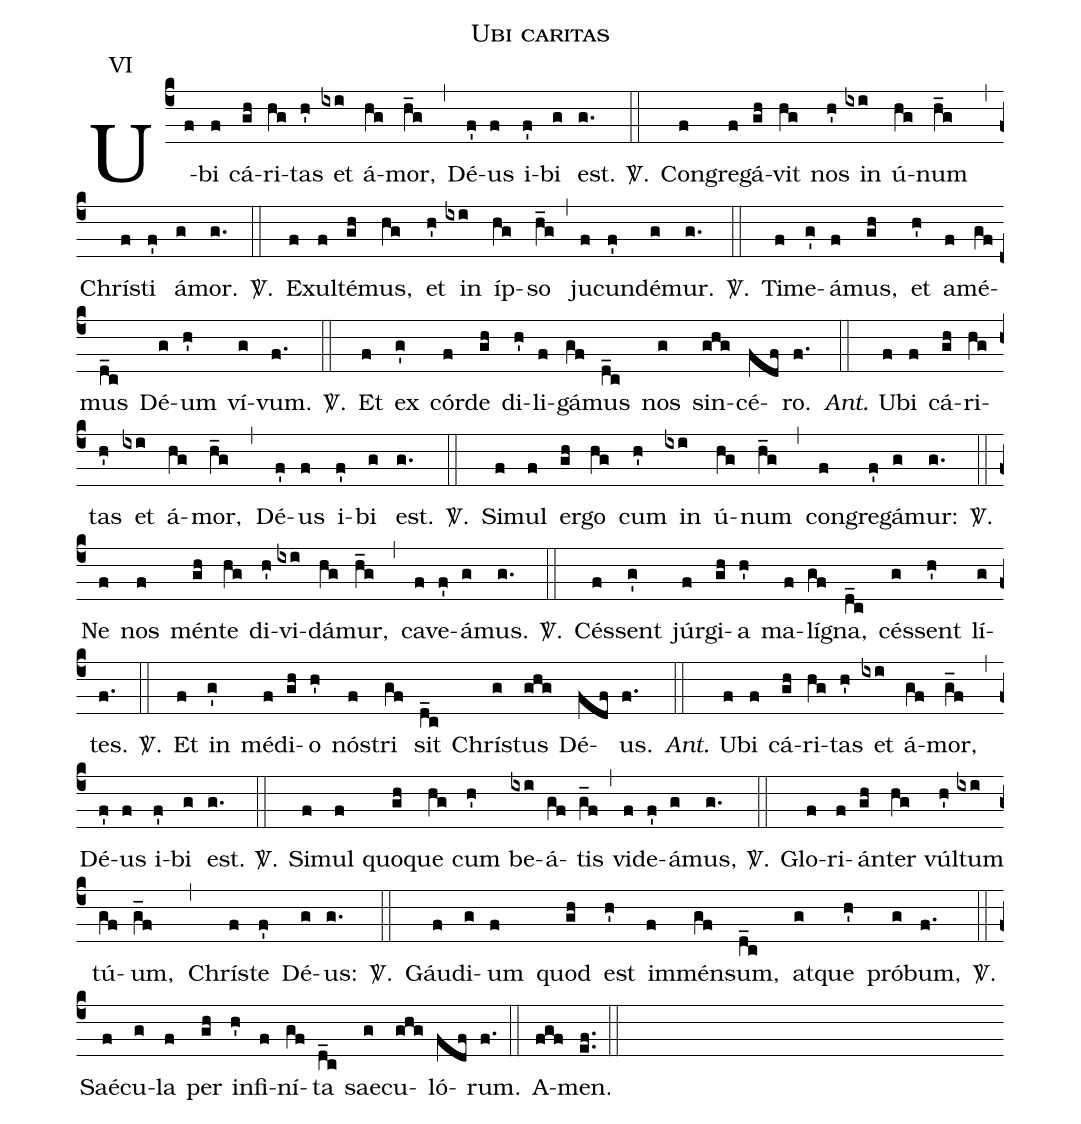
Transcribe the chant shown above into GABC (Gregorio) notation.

name:Ubi caritas;
annotation:VI;
%%
(c4)U(f)bi(f) cá(gh)ri(hg)tas(h') et(ixi) á(hg)mor,(h_g) (,)
Dé(f')us(f) i(f')bi(g) est.(g.) <sp>V/</sp>.(::)
Con(f)gre(f)gá(gh)vit(hg) nos(h') in(ixi) ú(hg)num(h_g) (,)
Chrí(f)sti(f') á(g)mor.(g.) <sp>V/</sp>.(::)
Ex(f)ul(f)té(gh)mus,(hg) et(h') in(ixi) íp(hg)so(h_g) (,)
ju(f)cun(f')dé(g)mur.(g.) <sp>V/</sp>.(::)
Ti(f)me(g')á(f)mus,(gh) et(h') a(f)mé(gf)mus(d_c) Dé(g)um(h') ví(g)vum.(f.) <sp>V/</sp>.(::)
Et(f) ex(g') cór(f)de(gh) di(h')li(f)gá(gf)mus(d_c) nos(g) sin(ghg)cé(fdf)ro.(f.) (::)

<i>Ant.</i> {U}(f)bi(f) cá(gh)ri(hg)tas(h') et(ixi) á(hg)mor,(h_g) (,)
Dé(f')us(f) i(f')bi(g) est.(g.) <sp>V/</sp>.(::)
Si(f)mul(f) er(gh)go(hg) cum(h') in(ixi) ú(hg)num(h_g) (,)
con(f)gre(f')gá(g)mur:(g.) <sp>V/</sp>.(::)
Ne(f) nos(f) mén(gh)te(hg) di(h')vi(ixi)dá(hg)mur,(h_g) (,)
ca(f)ve(f')á(g)mus.(g.) <sp>V/</sp>.(::)
Cés(f)sent(g') júr(f)gi(gh)a(h') ma(f)lí(gf)gna,(d_c) cés(g)sent(h') lí(g)tes.(f.) <sp>V/</sp>.(::)
Et(f) in(g') mé(f)di(gh)o(h') nós(f)tri(gf) sit(d_c) Chrís(g)tus(ghg) Dé(fdf)us.(f.) (::)

<i>Ant.</i> {U}(f)bi(f) cá(gh)ri(hg)tas(h') et(ixi) á(gf)mor,(g_f) (,)
Dé(f')us(f) i(f')bi(g) est.(g.) <sp>V/</sp>.(::)
Si(f)mul(f) quo(gh)que(hg) cum(h') be(ixi)á(gf)tis(g_f) (,)
vi(f)de(f')á(g)mus,(g.) <sp>V/</sp>.(::)
Glo(f)ri(f)án(gh)ter(hg) vúl(h')tum(ixi) tú(gf)um,(g_f) (,)
Chrís(f)te(f') Dé(g)us:(g.) <sp>V/</sp>.(::)
Gáu(f)di(g)um(f) quod(gh) est(h') im(f)mén(gf)sum,(d_c) at(g)que(h') pró(g)bum,(f.) <sp>V/</sp>.(::)
Saé(f)cu(g)la(f) per(gh) in(h')fi(f)ní(gf)ta(d_c) sae(g)cu(ghg)ló(fdf)rum.(f.) (::)
A(fgf)men.(ef..) (::)
